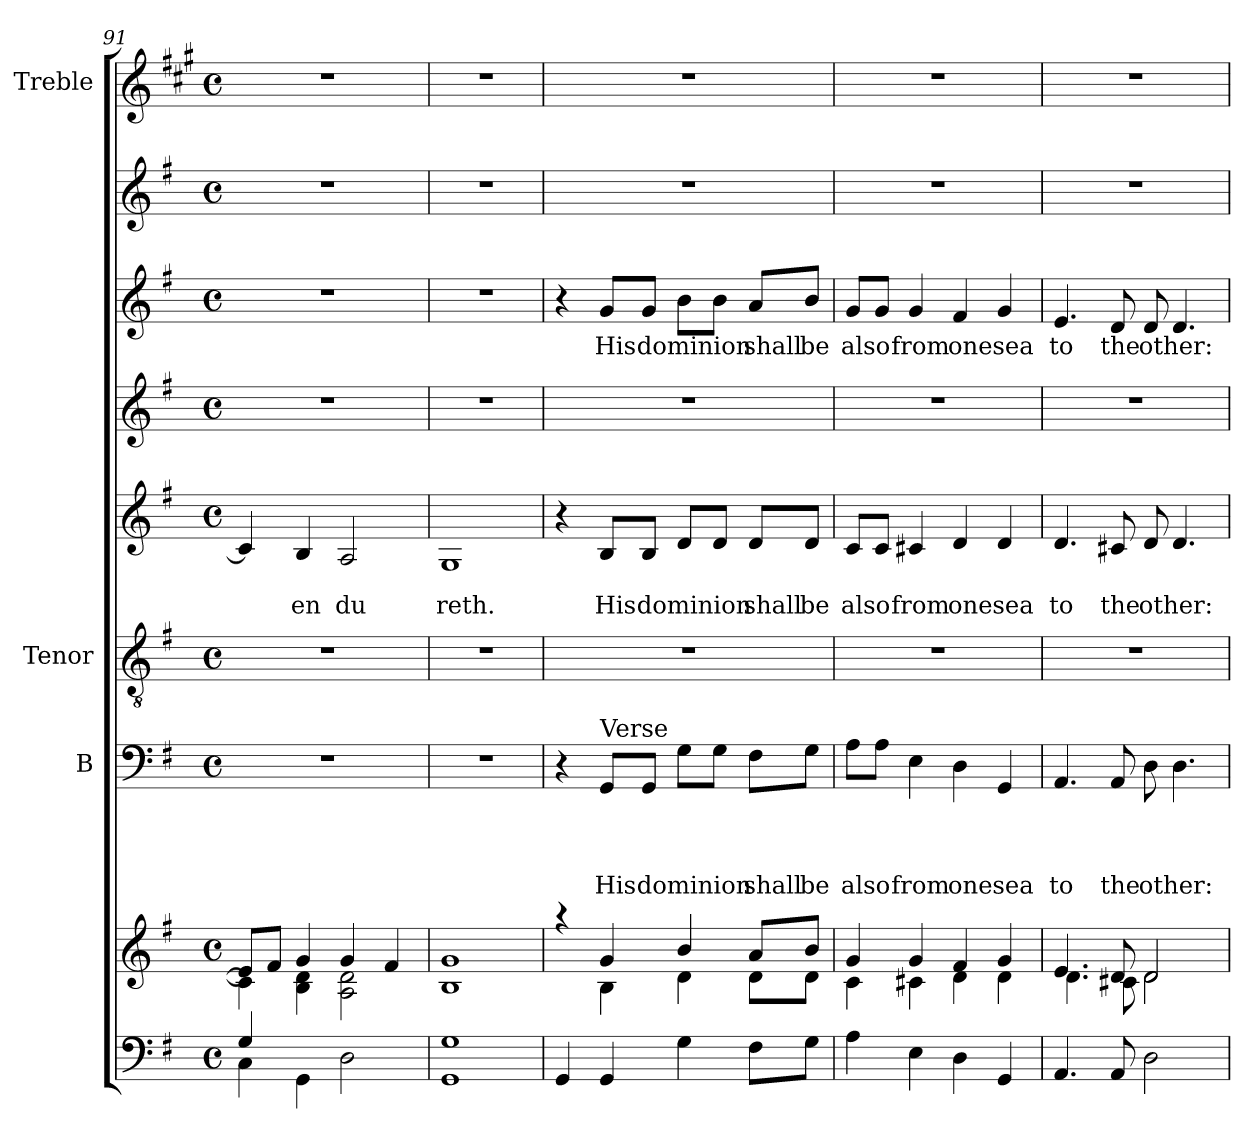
**kern	**kern	**kern	**text	**text	**text	**text	**kern	**kern	**text	**text	**kern	**kern	**text	**kern	**kern
*part9	*part8	*part7	*part7	*part7	*part7	*part7	*part6	*part5	*part5	*part5	*part4	*part3	*part3	*part2	*part1
*staff9	*staff8	*staff7	*staff7	*staff7	*staff7	*staff7	*staff6	*staff5	*staff5	*staff5	*staff4	*staff3	*staff3	*staff2	*staff1
*	*	*I"B	*	*	*	*	*I"Tenor	*	*	*	*	*	*	*	*I"Treble
*	*	*I'B	*	*	*	*	*I'T	*	*	*	*	*	*	*	*
*clefF4	*clefG2	*clefF4	*	*	*	*	*clefGv2	*clefG2	*	*	*clefG2	*clefG2	*	*clefG2	*clefG2
*	*	*	*	*	*	*	*	*	*	*	*	*	*	*	*ITrd1c2
*k[f#]	*k[f#]	*k[f#]	*	*	*	*	*k[f#]	*k[f#]	*	*	*k[f#]	*k[f#]	*	*k[f#]	*k[f#]
*G:	*G:	*G:	*	*	*	*	*G:	*G:	*	*	*G:	*G:	*	*G:	*G:
*M4/4	*M4/4	*M4/4	*	*	*	*	*M4/4	*M4/4	*	*	*M4/4	*M4/4	*	*M4/4	*M4/4
*met(c)	*met(c)	*met(c)	*	*	*	*	*met(c)	*met(c)	*	*	*met(c)	*met(c)	*	*met(c)	*met(c)
=91	=91	=91	=91	=91	=91	=91	=91	=91	=91	=91	=91	=91	=91	=91	=91
*^	*^	*	*	*	*	*	*	*	*	*	*	*	*	*	*
4C\	4G/	8e/L]	4c\]	1r	.	.	.	.	1r	4c/]	.	.	1r	1r	.	1r	1r
.	.	8f#/J	.	.	.	.	.	.	.	.	.	.	.	.	.	.	.
!	!	!	!	!	!	!	!	!	!	!	!	!LO:LY:b	!	!	!	!	!
4GG\	2.ryy	4g/	4B\ 4d\	.	.	.	.	.	.	4B/	.	en	.	.	.	.	.
!	!	!	!	!	!	!	!	!	!	!	!	!LO:LY:b	!	!	!	!	!
2D\	.	4g/	2A\ 2d\	.	.	.	.	.	.	2A/	.	du	.	.	.	.	.
.	.	4f#/	.	.	.	.	.	.	.	.	.	.	.	.	.	.	.
*v	*v	*	*	*	*	*	*	*	*	*	*	*	*	*	*	*	*
*	*v	*v	*	*	*	*	*	*	*	*	*	*	*	*	*	*
=92	=92	=92	=92	=92	=92	=92	=92	=92	=92	=92	=92	=92	=92	=92	=92
!	!	!	!	!	!	!	!	!	!	!LO:LY:b	!	!	!	!	!
1GG 1G	1B 1g	1r	.	.	.	.	1r	1G	.	reth.	1r	1r	.	1r	1r
=93	=93	=93	=93	=93	=93	=93	=93	=93	=93	=93	=93	=93	=93	=93	=93
*	*^	*	*	*	*	*	*	*	*	*	*	*	*	*	*
4GG/	4raa	4ryy	4r	.	.	.	.	1r	4r	.	.	1r	4r	.	1r	1r
!	!	!	!LO:TX:a:t=Verse	!	!	!	!	!	!	!	!	!	!	!	!	!
!	!	!	!	!	!	!	!LO:LY:b	!	!	!	!LO:LY:b	!	!	!LO:LY:b	!	!
4GG/	4B\	4g/	8GG/L	.	.	.	His	.	8B/L	.	His	.	8g/L	His	.	.
!	!	!	!	!	!	!	!LO:LY:b	!	!	!	!LO:LY:b	!	!	!LO:LY:b	!	!
.	.	.	8GG/J	.	.	.	dominion	.	8B/J	.	dominion	.	8g/J	dominion	.	.
4G\	4d\	4b/	8G\L	.	.	.	.	.	8d/L	.	.	.	8b\L	.	.	.
.	.	.	8G\J	.	.	.	.	.	8d/J	.	.	.	8b\J	.	.	.
!	!	!	!	!	!	!	!LO:LY:b	!	!	!	!LO:LY:b	!	!	!LO:LY:b	!	!
8F#\L	8d\L	8a/L	8F#\L	.	.	.	shall	.	8d/L	.	shall	.	8a/L	shall	.	.
!	!	!	!	!	!	!	!LO:LY:b	!	!	!	!LO:LY:b	!	!	!LO:LY:b	!	!
8G\J	8d\J	8b/J	8G\J	.	.	.	be	.	8d/J	.	be	.	8b/J	be	.	.
!!LO:PB:g=z
=94	=94	=94	=94	=94	=94	=94	=94	=94	=94	=94	=94	=94	=94	=94	=94	=94
!	!	!	!	!	!	!	!LO:LY:b	!	!	!	!LO:LY:b	!	!	!LO:LY:b	!	!
4A\	4g/	4c\	8A\L	.	.	.	also	1r	8c/L	.	also	1r	8g/L	also	1r	1r
.	.	.	8A\J	.	.	.	.	.	8c/J	.	.	.	8g/J	.	.	.
!	!	!	!	!	!	!	!LO:LY:b	!	!	!	!LO:LY:b	!	!	!LO:LY:b	!	!
4E\	4g/	4c#X\	4E\	.	.	.	from	.	4c#X/	.	from	.	4g/	from	.	.
!	!	!	!	!	!	!	!LO:LY:b	!	!	!	!LO:LY:b	!	!	!LO:LY:b	!	!
4D\	4f#/	4d\	4D\	.	.	.	one	.	4d/	.	one	.	4f#/	one	.	.
!	!	!	!	!	!	!	!LO:LY:b	!	!	!	!LO:LY:b	!	!	!LO:LY:b	!	!
4GG/	4g/	4d\	4GG/	.	.	.	sea	.	4d/	.	sea	.	4g/	sea	.	.
=95	=95	=95	=95	=95	=95	=95	=95	=95	=95	=95	=95	=95	=95	=95	=95	=95
!	!	!	!	!	!	!	!LO:LY:b	!	!	!	!LO:LY:b	!	!	!LO:LY:b	!	!
4.AA/	4.e/	4.d\	4.AA/	.	.	.	to	1r	4.d/	.	to	1r	4.e/	to	1r	1r
!	!	!	!	!	!	!	!LO:LY:b	!	!	!	!LO:LY:b	!	!	!LO:LY:b	!	!
8AA/	8d/	8c#X\	8AA/	.	.	.	the	.	8c#X/	.	the	.	8d/	the	.	.
!	!	!	!	!	!	!	!LO:LY:b	!	!	!	!LO:LY:b	!	!	!LO:LY:b	!	!
2D\	2d/	2d\	8D\	.	.	.	other:	.	8d/	.	other:	.	8d/	other:	.	.
.	.	.	4.D\	.	.	.	.	.	4.d/	.	.	.	4.d/	.	.	.
*	*v	*v	*	*	*	*	*	*	*	*	*	*	*	*	*	*
=	=	=	=	=	=	=	=	=	=	=	=	=	=	=	=
*-	*-	*-	*-	*-	*-	*-	*-	*-	*-	*-	*-	*-	*-	*-	*-
